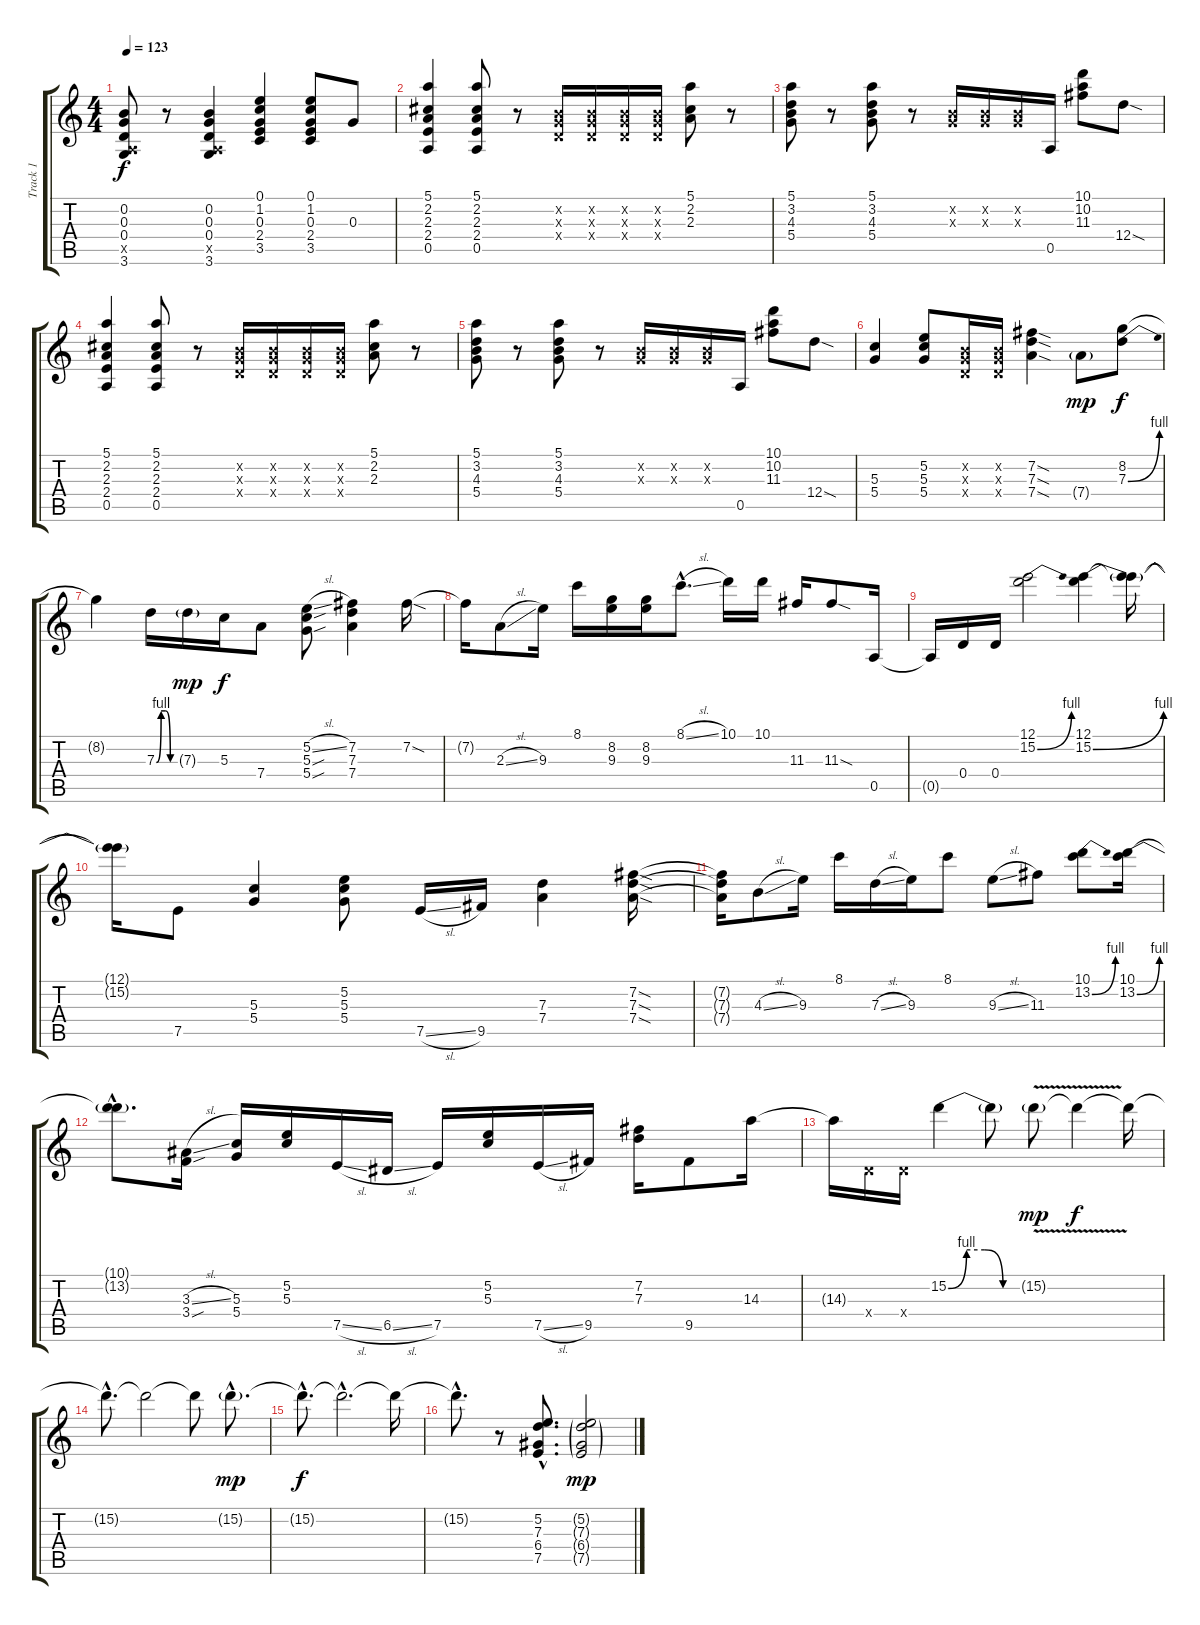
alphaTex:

\track ("Track 1" "Track 1") {instrument acousticguitarnylon}
\staff {score tabs}
\tuning (E4 B3 G3 D3 A2 E2) {hide}
\ts (4 4)
\tempo 123
\clef g2
\ks c
(0.2 0.3 0.4 0.5{x} 3.6).8{dy f} r.8 (0.2 0.3 0.4 0.5{x} 3.6).4 (0.1 1.2 0.3 2.4 3.5).4 (0.1 1.2 0.3 2.4 3.5).8 0.3.8 |
(5.1 2.2 2.3 2.4 0.5).4 (5.1 2.2 2.3 2.4 0.5).8 r.8 (0.2{x} 0.3{x} 0.4{x}).16 (0.2{x} 0.3{x} 0.4{x}).16 (0.2{x} 0.3{x} 0.4{x}).16 (0.2{x} 0.3{x} 0.4{x}).16 (5.1 2.2 2.3).8 r.8 |
(5.1 3.2 4.3 5.4).8 r.8 (5.1 3.2 4.3 5.4).8 r.8 (0.2{x} 0.3{x}).16 (0.2{x} 0.3{x}).16 (0.2{x} 0.3{x}).16 0.5.16 (10.1 10.2 11.3).8 12.4{sod}.8 |
(5.1 2.2 2.3 2.4 0.5).4 (5.1 2.2 2.3 2.4 0.5).8 r.8 (0.2{x} 0.3{x} 0.4{x}).16 (0.2{x} 0.3{x} 0.4{x}).16 (0.2{x} 0.3{x} 0.4{x}).16 (0.2{x} 0.3{x} 0.4{x}).16 (5.1 2.2 2.3).8 r.8 |
(5.1 3.2 4.3 5.4).8 r.8 (5.1 3.2 4.3 5.4).8 r.8 (0.2{x} 0.3{x}).16 (0.2{x} 0.3{x}).16 (0.2{x} 0.3{x}).16 0.5.16 (10.1 10.2 11.3).8 12.4{sod}.8 |
(5.3 5.4).4 (5.2 5.3 5.4).8 (0.2{x} 0.3{x} 0.4{x}).16 (0.2{x} 0.3{x} 0.4{x}).16 (7.2{sod} 7.3{sod} 7.4{sod}).4 7.4{g}.8{dy mp} (8.2 7.3{be (bend 0 0 60 4)}).8{dy f} |
8.2{t}.4 7.3{be (custom 0 0 15 4 30 4 45 0 60 0)}.16 7.3{g}.16{dy mp} 5.3.16{dy f} 7.4.8 (5.2{sl} 5.3{sou} 5.4{sou}).8 (7.2 7.3 7.4).4 7.2{sod}.16 |
7.2{t}.16 2.3{sl}.8 9.3.16 8.1.16 (8.2 9.3).16 (8.2 9.3).16 8.1{sl hac}.8{d} 10.1.16 10.1.16 11.3.16 11.3{sod}.8 0.5.16 |
0.5{t}.16 0.4.16 0.4.16 (12.1 15.2{be (bend 0 0 60 4)}).2 (12.1 15.2{be (bend 0 0 60 4)}).4 (12.1{t} 15.2{t}).16 |
(12.1{t} 15.2{t}).16 7.5.8 (5.3 5.4).4 (5.2 5.3 5.4).8 7.5{sl}.16 9.5.16 (7.3 7.4).4 (7.2{sod} 7.3{sod} 7.4{sod}).16 |
(7.2{t} 7.3{t} 7.4{t}).16 4.3{sl}.8 9.3.16 8.1.16 7.3{sl}.16 9.3.16 8.1.8 9.3{sl}.8 11.3.8 (10.1 13.2{be (bend 0 0 60 4)}).8 (10.1 13.2{be (bend 0 0 60 4)}).16 |
(10.1{hac t} 13.2{hac t}).8{d} (3.3{sl} 3.4{sou}).16 (5.3 5.4).16 (5.2 5.3).16 7.5{sl}.16 6.5{sl}.16 7.5.16 (5.2 5.3).16 7.5{sl}.16 9.5.16 (7.2 7.3).16 9.5.8 14.3.16 |
14.3{t}.16 0.4{x}.16 0.4{x}.16 15.2{be (custom 0 0 15 4 30 4 45 0 60 0)}.4 15.2{t}.8 15.2{v g}.8{dy mp} 15.2{t}.4{dy f} 15.2{t}.16 |
15.2{hac t}.8{d} 15.2{t}.2 15.2{t}.8 15.2{g hac}.8{d dy mp} |
15.2{hac t}.8{d dy f} 15.2{hac t}.2{d} 15.2{t}.16 |
15.2{hac t}.8{d} r.8 (5.2{hac} 7.3{hac} 6.4{hac} 7.5{hac}).8{d} (5.2{g} 7.3{g} 6.4{g} 7.5{g}).2{dy mp}
